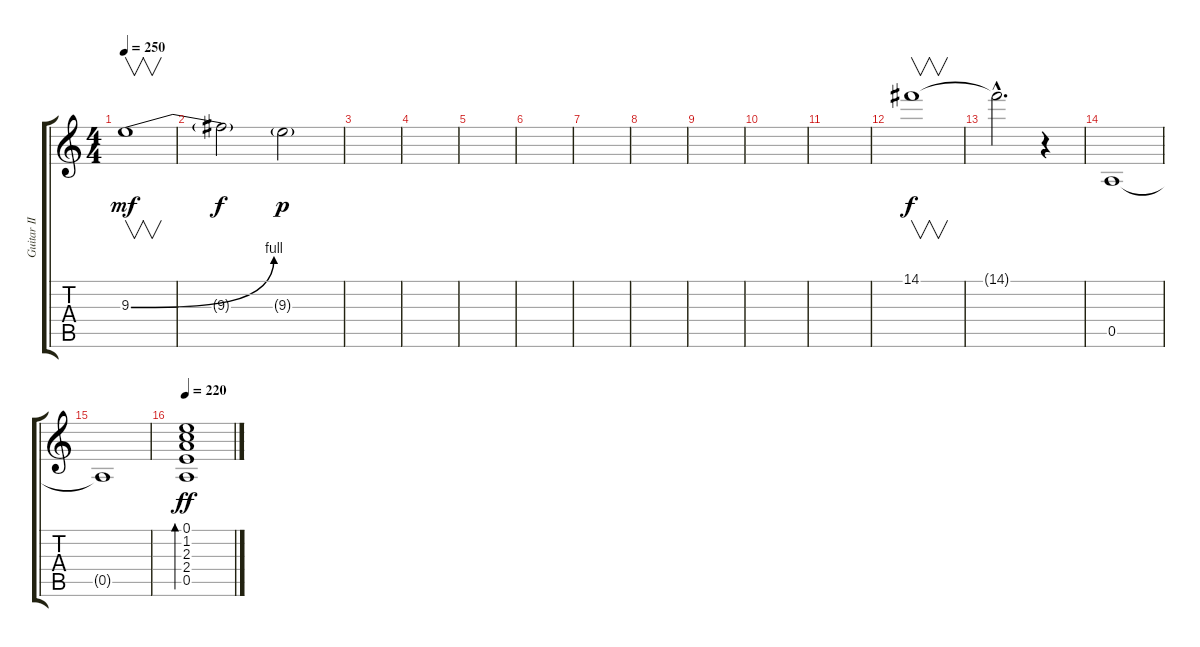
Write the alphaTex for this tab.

\track ("Guitar II" "Guitar II") {instrument overdrivenguitar}
\staff {score tabs}
\tuning (E4 B3 G3 D3 A2 E2) {hide}
\ts (4 4)
\tempo 250
\clef g2
\ks c
9.3{be (bend 0 0 60 4)}.1{v dy mf} |
9.3{t}.2{dy f} 9.3{g}.2{dy p} |
|
|
|
|
|
|
|
|
|
14.1.1{v dy f} |
14.1{hac t}.2{d} r.4 |
0.5.1{volume 12 instrument acousticguitarnylon} |
0.5{t}.1 |
\tempo 220
(0.1 1.2 2.3 2.4 0.5).1{bd 480 dy ff instrument acousticguitarnylon}
